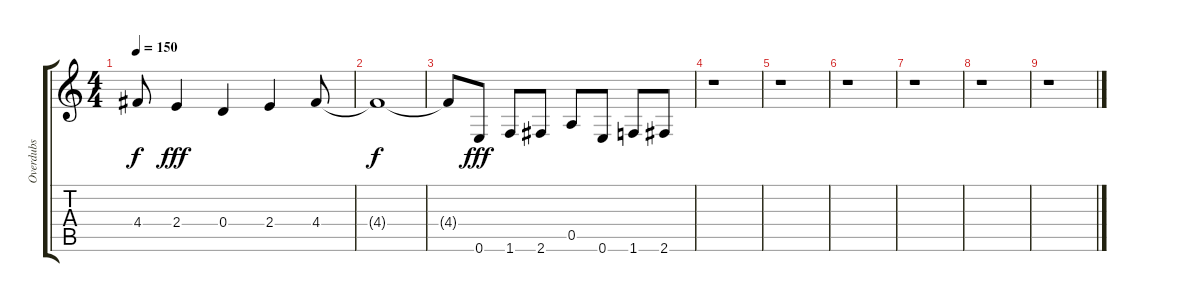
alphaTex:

\track ("Overdubs" "Overdubs") {instrument overdrivenguitar}
\staff {score tabs}
\tuning (E4 B3 G3 D3 A2 E2) {hide}
\ts (4 4)
\tempo 150
\clef g2
\ks c
4.4{t}.8{dy f} 2.4.4{dy fff} 0.4.4 2.4.4 4.4.8 |
4.4{t}.1{dy f} |
4.4{t}.8 0.6.8{dy fff} 1.6.8 2.6.8 0.5.8 0.6.8 1.6.8 2.6.8 |
r.1 |
r.1 |
r.1 |
r.1 |
r.1 |
r.1
